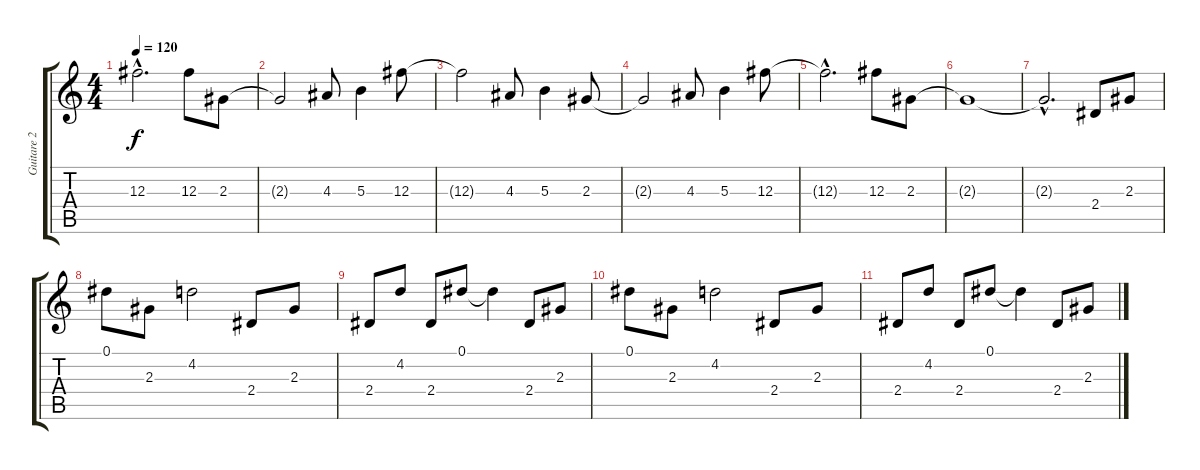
\track ("Guitare 2" "Guitare 2") {instrument distortionguitar}
\staff {score tabs}
\tuning (Eb4 Bb3 Gb3 Db3 Ab2 Eb2) {hide}
\ts (4 4)
\tempo 120
\clef g2
\ks c
12.3{hac t}.2{d dy f} 12.3.8 2.3.8 |
2.3{t}.2 4.3.8 5.3.4 12.3.8 |
12.3{t}.2 4.3.8 5.3.4 2.3.8 |
2.3{t}.2 4.3.8 5.3.4 12.3.8 |
12.3{hac t}.2{d} 12.3.8 2.3.8 |
2.3{t}.1 |
2.3{hac t}.2{d} 2.4.8 2.3.8 |
0.1.8 2.3.8 4.2.2 2.4.8 2.3.8 |
2.4.8 4.2.8 2.4.8 0.1.8 0.1{t}.4 2.4.8 2.3.8 |
0.1.8 2.3.8 4.2.2 2.4.8 2.3.8 |
2.4.8 4.2.8 2.4.8 0.1.8 0.1{t}.4 2.4.8 2.3.8
